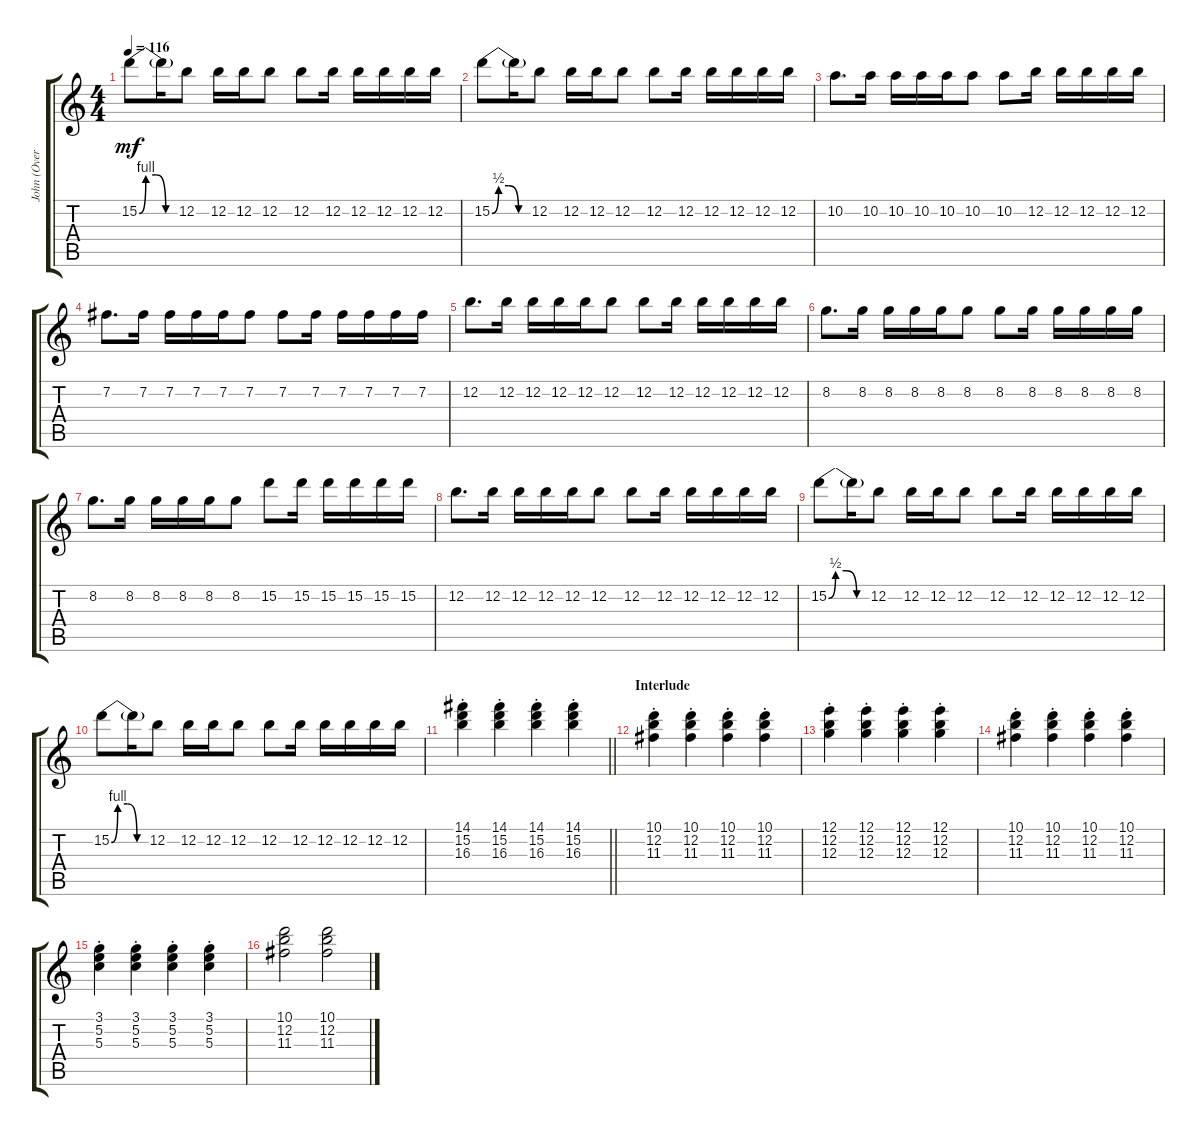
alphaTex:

\track ("John (Overdriven)" "John (Over") {instrument overdrivenguitar}
\staff {score tabs}
\tuning (E4 B3 G3 D3 A2 E2) {hide}
\ts (4 4)
\tempo 116
\clef g2
\ks c
15.2{be (custom 0 0 10 4 25 4 40 0 60 0)}.8{dy mf} 15.2{t}.16 12.2.8 12.2.16 12.2.16 12.2.8 12.2.8 12.2.16 12.2.16 12.2.16 12.2.16 12.2.16 |
15.2{be (custom 0 0 10 2 25 2 40 0 60 0)}.8 15.2{t}.16 12.2.8 12.2.16 12.2.16 12.2.8 12.2.8 12.2.16 12.2.16 12.2.16 12.2.16 12.2.16 |
10.2.8{d} 10.2.16 10.2.16 10.2.16 10.2.16 10.2.8 10.2.8 12.2.16 12.2.16 12.2.16 12.2.16 12.2.16 |
7.2.8{d} 7.2.16 7.2.16 7.2.16 7.2.16 7.2.8 7.2.8 7.2.16 7.2.16 7.2.16 7.2.16 7.2.16 |
12.2.8{d} 12.2.16 12.2.16 12.2.16 12.2.16 12.2.8 12.2.8 12.2.16 12.2.16 12.2.16 12.2.16 12.2.16 |
8.2.8{d} 8.2.16 8.2.16 8.2.16 8.2.16 8.2.8 8.2.8 8.2.16 8.2.16 8.2.16 8.2.16 8.2.16 |
8.2.8{d} 8.2.16 8.2.16 8.2.16 8.2.16 8.2.8 15.2.8 15.2.16 15.2.16 15.2.16 15.2.16 15.2.16 |
12.2.8{d} 12.2.16 12.2.16 12.2.16 12.2.16 12.2.8 12.2.8 12.2.16 12.2.16 12.2.16 12.2.16 12.2.16 |
15.2{be (custom 0 0 10 2 25 2 40 0 60 0)}.8 15.2{t}.16 12.2.8 12.2.16 12.2.16 12.2.8 12.2.8 12.2.16 12.2.16 12.2.16 12.2.16 12.2.16 |
15.2{be (custom 0 0 10 4 25 4 40 0 60 0)}.8 15.2{t}.16 12.2.8 12.2.16 12.2.16 12.2.8 12.2.8 12.2.16 12.2.16 12.2.16 12.2.16 12.2.16 |
\barLineRight lightlight
(14.1{st} 15.2{st} 16.3{st}).4 (14.1{st} 15.2{st} 16.3{st}).4 (14.1{st} 15.2{st} 16.3{st}).4 (14.1{st} 15.2{st} 16.3{st}).4 |
\section ("" "Interlude")
(10.1{st} 12.2{st} 11.3{st}).4 (10.1{st} 12.2{st} 11.3{st}).4 (10.1{st} 12.2{st} 11.3{st}).4 (10.1{st} 12.2{st} 11.3{st}).4 |
(12.1{st} 12.2{st} 12.3{st}).4 (12.1{st} 12.2{st} 12.3{st}).4 (12.1{st} 12.2{st} 12.3{st}).4 (12.1{st} 12.2{st} 12.3{st}).4 |
(10.1{st} 12.2{st} 11.3{st}).4 (10.1{st} 12.2{st} 11.3{st}).4 (10.1{st} 12.2{st} 11.3{st}).4 (10.1{st} 12.2{st} 11.3{st}).4 |
(3.1{st} 5.2{st} 5.3{st}).4 (3.1{st} 5.2{st} 5.3{st}).4 (3.1{st} 5.2{st} 5.3{st}).4 (3.1{st} 5.2{st} 5.3{st}).4 |
(10.1 12.2 11.3).2 (10.1 12.2 11.3).2
